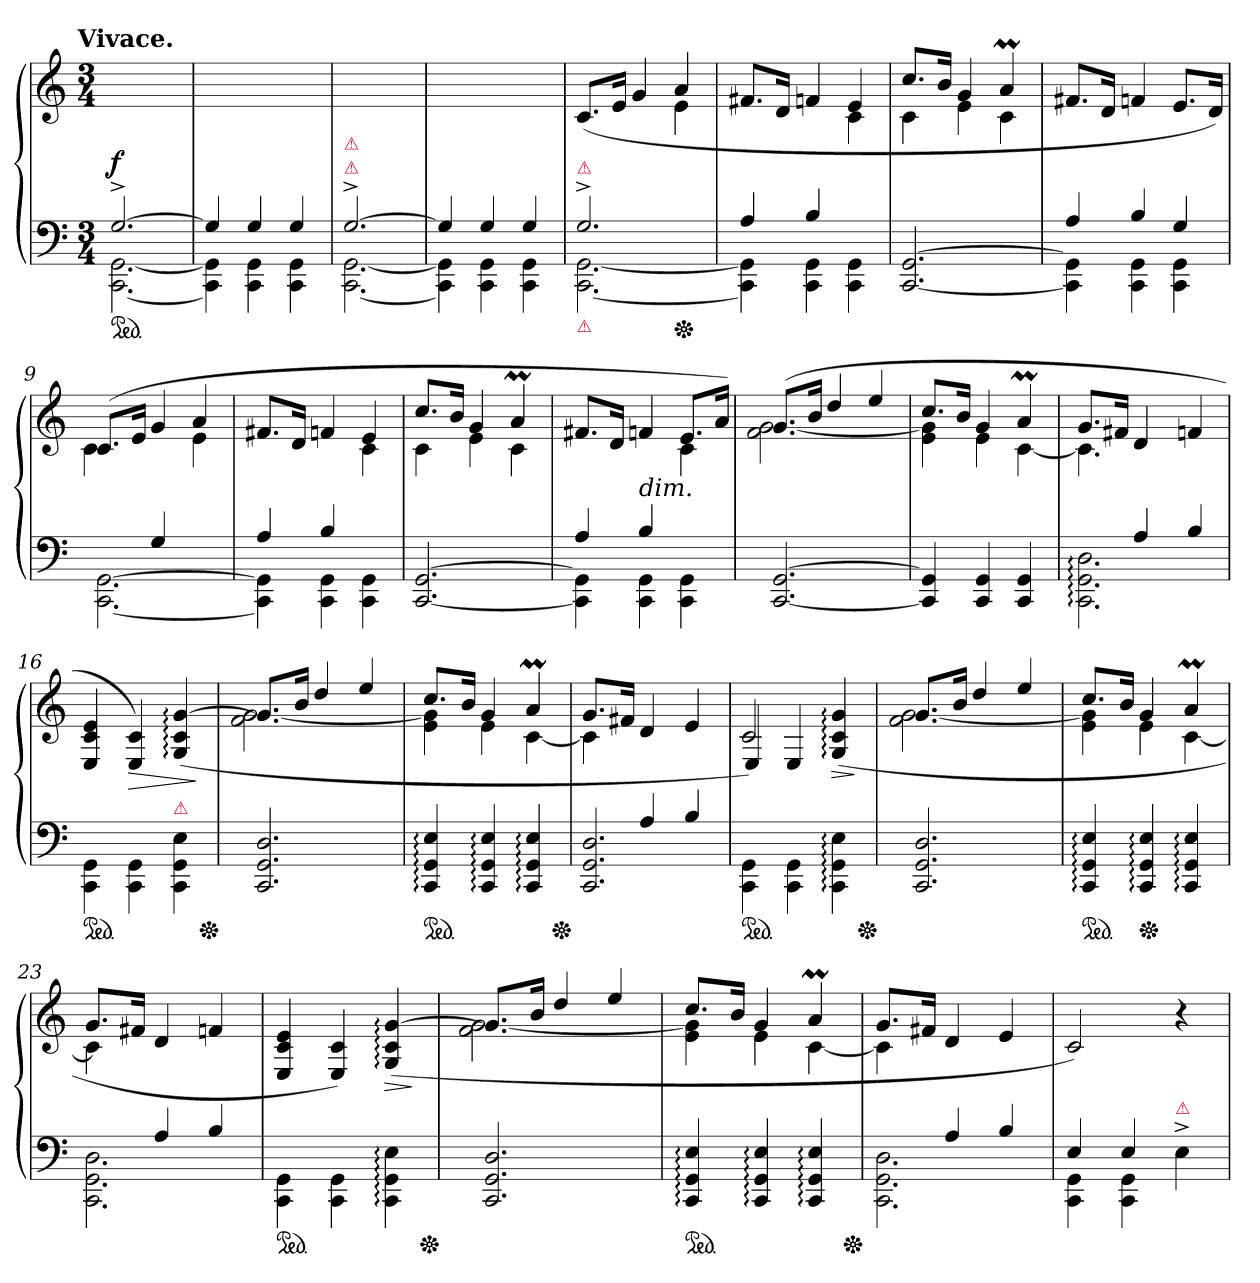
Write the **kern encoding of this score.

**kern	**kern	**dynam
*part1	*part1	*part1
*staff2	*staff1	*staff1/2
*clefF4	*clefG2	*
*k[]	*k[]	*
!!LO:TX:omd:t=Vivace.
*M3/4	*M3/4	*
=1	=1	=1
*^	*	*
!LO:TX:b:color=crimson:t=⚠	!	!	!
!LO:TX:a:color=crimson:t=⚠	!	!	!
!LO:TX:a:color=crimson:t=⚠	!	!	!
*ped	*	*	*
[2.G^<	[2.CC [2.GG	2.ryy	f
=2	=2	=2	=2
4G]	4CC] 4GG]	2.ryy	.
4G	4CC 4GG	.	.
4G	4CC 4GG	.	.
=3	=3	=3	=3
!LO:TX:a:color=crimson:t=⚠	!	!	!
!LO:TX:a:color=crimson:t=⚠	!	!	!
[2.G^<	[2.CC [2.GG	2.ryy	.
=4	=4	=4	=4
4G]	4CC] 4GG]	2.ryy	.
4G	4CC 4GG	.	.
4G	4CC 4GG	.	.
=5	=5	=5	=5
*	*	*^	*
!LO:TX:b:color=crimson:t=⚠	!	!	!	!
!LO:TX:a:color=crimson:t=⚠	!	!	!	!
2.G^<	[2.CC [2.GG	(>8.cL	2ryy	.
.	.	16eJk	.	.
.	.	4g	.	.
*Xped	*	*	*	*
.	.	4a	4e	.
=6	=6	=6	=6	=6
4A	4CC] 4GG]	8.f#XL	2ryy	.
.	.	16dJk	.	.
4B	4CC 4GG	4fn	.	.
4ryy	4CC\ 4GG\	4e	4c	.
*v	*v	*	*	*
=7	=7	=7	=7
[2.CC/ [2.GG/	8.ccL	4c	.
.	16bJk	.	.
.	4g	4e	.
.	4aM	4c	.
*	*v	*v	*
=8	=8	=8
*^	*	*
4A	4CC] 4GG]	8.f#XL	.
.	.	16dJk	.
4B	4CC 4GG	4fn	.
4G	4CC 4GG	8.eL	.
.	.	16dJk)	.
=9	=9	=9	=9
*	*	*^	*
4ryy	[2.CC [2.GG	(8.cL	4c	.
.	.	16eJk	.	.
4G	.	4g	4ryy	.
4ryy	.	4a	4e	.
=10	=10	=10	=10	=10
4A	4CC] 4GG]	8.f#XL	2ryy	.
.	.	16dJk	.	.
4B	4CC 4GG	4fn	.	.
4ryy	4CC\ 4GG\	4e	4c	.
*v	*v	*	*	*
=11	=11	=11	=11
[2.CC/ [2.GG/	8.ccL	4c	.
.	16bJk	.	.
.	4g	4e	.
.	4aM	4c	.
=12	=12	=12	=12
*^	*	*	*
4A	4CC] 4GG]	8.f#XL	2ryy	.
.	.	16dJk	.	.
!LO:TX:a:i:t=dim.	!	!	!	!
4B	4CC 4GG	4fn	.	.
4ryy	4CC\ 4GG\	8.eL	4c	.
.	.	16aJk)	.	.
*v	*v	*	*	*
=13	=13	=13	=13
[2.CC/ [2.GG/	(8.gL	2.f [2.g	.
.	16bJk	.	.
.	4dd	.	.
.	4ee	.	.
=14	=14	=14	=14
4CC]/ 4GG]/	8.ccL	4e 4g]	.
.	16bJk	.	.
4CC/ 4GG/	4g	4e	.
4CC/ 4GG/	4aM	[4c	.
=15	=15	=15	=15
*^	*	*	*
4ryy	2.CC: 2.GG: 2.D:	8.gL	4.c]	.
.	.	16f#XJk	.	.
4A	.	4d	.	.
.	.	.	8ryy	.
4B	.	4fn	4ryy	.
*v	*v	*	*	*
*	*v	*v	*
=16	=16	=16
*ped	*	*
4CC\ 4GG\	4E/ 4c/ 4e/	.
4CC\ 4GG\	4E/ 4c/)	>
!LO:TX:a:color=crimson:t=⚠	!	!
4CC\ 4GG\ 4E\	(>4G:/ 4c:/ [4g:/	.
.	.	]
*Xped	*	*
=17	=17	=17
*	*^	*
2.CC 2.GG 2.D	8.gL]	2.f [2.g	.
.	16bJk	.	.
.	4dd	.	.
.	4ee	.	.
=18	=18	=18	=18
*ped	*	*	*
4CC:/ 4GG:/ 4E:/	8.ccL	4e 4g]	.
.	16bJk	.	.
4CC:/ 4GG:/ 4E:/	4g	4e	.
4CC:/ 4GG:/ 4E:/	4aM	[4c	.
*Xped	*	*	*
=19	=19	=19	=19
*^	*	*	*
4ryy	2.CC/ 2.GG/ 2.D/	8.gL	4c]	.
.	.	16f#XJk	.	.
4A	.	4d	4ryy	.
4B	.	4e	4ryy	.
*v	*v	*	*	*
=20	=20	=20	=20
*ped	*	*	*
4CC\ 4GG\	2c)	4E/	.
4CC\ 4GG\	.	4E/	.
4CC:\ 4GG:\ 4E:\	(>4G:/ 4c:/ 4g:/	4ryy	>
*	*v	*v	*
.	.	]
*Xped	*	*
=21	=21	=21
*	*^	*
2.CC 2.GG 2.D	8.gL	2.f [2.g	.
.	16bJk	.	.
.	4dd	.	.
.	4ee	.	.
=22	=22	=22	=22
*ped	*	*	*
4CC:/ 4GG:/ 4E:/	8.ccL	4e 4g]	.
.	16bJk	.	.
*Xped	*	*	*
4CC:/ 4GG:/ 4E:/	4g	4e	.
4CC:/ 4GG:/ 4E:/	4aM	[4c	.
=23	=23	=23	=23
*^	*	*	*
4ryy	2.CC 2.GG 2.D	8.gL	4c]	.
.	.	16f#XJk	.	.
4A	.	4d	4ryy	.
4B	.	4fn	4ryy	.
*v	*v	*	*	*
*	*v	*v	*
=24	=24	=24
*ped	*	*
4CC\ 4GG\	4E 4c 4e	.
4CC\ 4GG\	4E 4c)	.
4CC:\ 4GG:\ 4E:\	(>4G: 4c: [4g:	>
.	.	]
*Xped	*	*
=25	=25	=25
*	*^	*
2.CC/ 2.GG/ 2.D/	8.gL]	2.f [2.g	.
.	16bJk	.	.
.	4dd	.	.
.	4ee	.	.
=26	=26	=26	=26
*ped	*	*	*
4CC:/ 4GG:/ 4E:/	8.ccL	4e 4g]	.
.	16bJk	.	.
4CC:/ 4GG:/ 4E:/	4g	4e	.
4CC:/ 4GG:/ 4E:/	4aM	[4c	.
*Xped	*	*	*
=27	=27	=27	=27
*^	*	*	*
4ryy	2.CC 2.GG 2.D	8.gL	4c]	.
.	.	16f#XJk	.	.
4A	.	4d	4ryy	.
4B	.	4e	4ryy	.
*	*	*v	*v	*
=28	=28	=28	=28
4E	4CC 4GG	2c)	.
4E	4CC 4GG	.	.
!LO:TX:a:color=crimson:t=⚠	!	!	!
4ryy	4E^>	4r	.
*v	*v	*	*
=	=	=
*-	*-	*-
